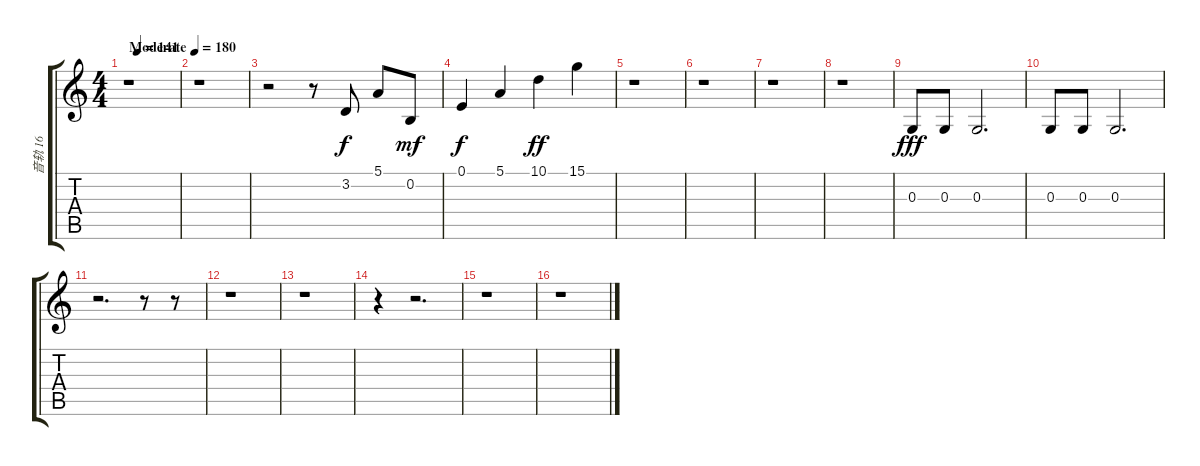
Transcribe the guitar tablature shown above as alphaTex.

\track ("音轨 16" "音轨 16") {instrument electricgrandpiano}
\staff {score tabs}
\tuning (E4 B3 G3 D3 A2 E2) {hide}
\ts (4 4)
\tempo (180 "Moderate")
\tempo (141 0.1875)
\tempo (180 "Moderate")
\clef g2
\ks c
r.1{dy f instrument electricgrandpiano} |
r.1 |
r.2 r.8 3.2.8 5.1.8{balance 7} 0.2.8{dy mf balance 6} |
0.1.4{dy f} 5.1.4{balance 9} 10.1.4{dy ff balance 10} 15.1.4{balance 12} |
r.1 |
r.1 |
r.1 |
r.1 |
0.3.8{dy fff volume 8 balance 8 instrument taikodrum} 0.3.8 0.3.2{d} |
0.3.8 0.3.8 0.3.2{d} |
r.2{d} r.8 r.8{volume 8 balance 0 instrument seashore} |
r.1 |
r.1 |
r.4 r.2{d} |
r.1 |
r.1
